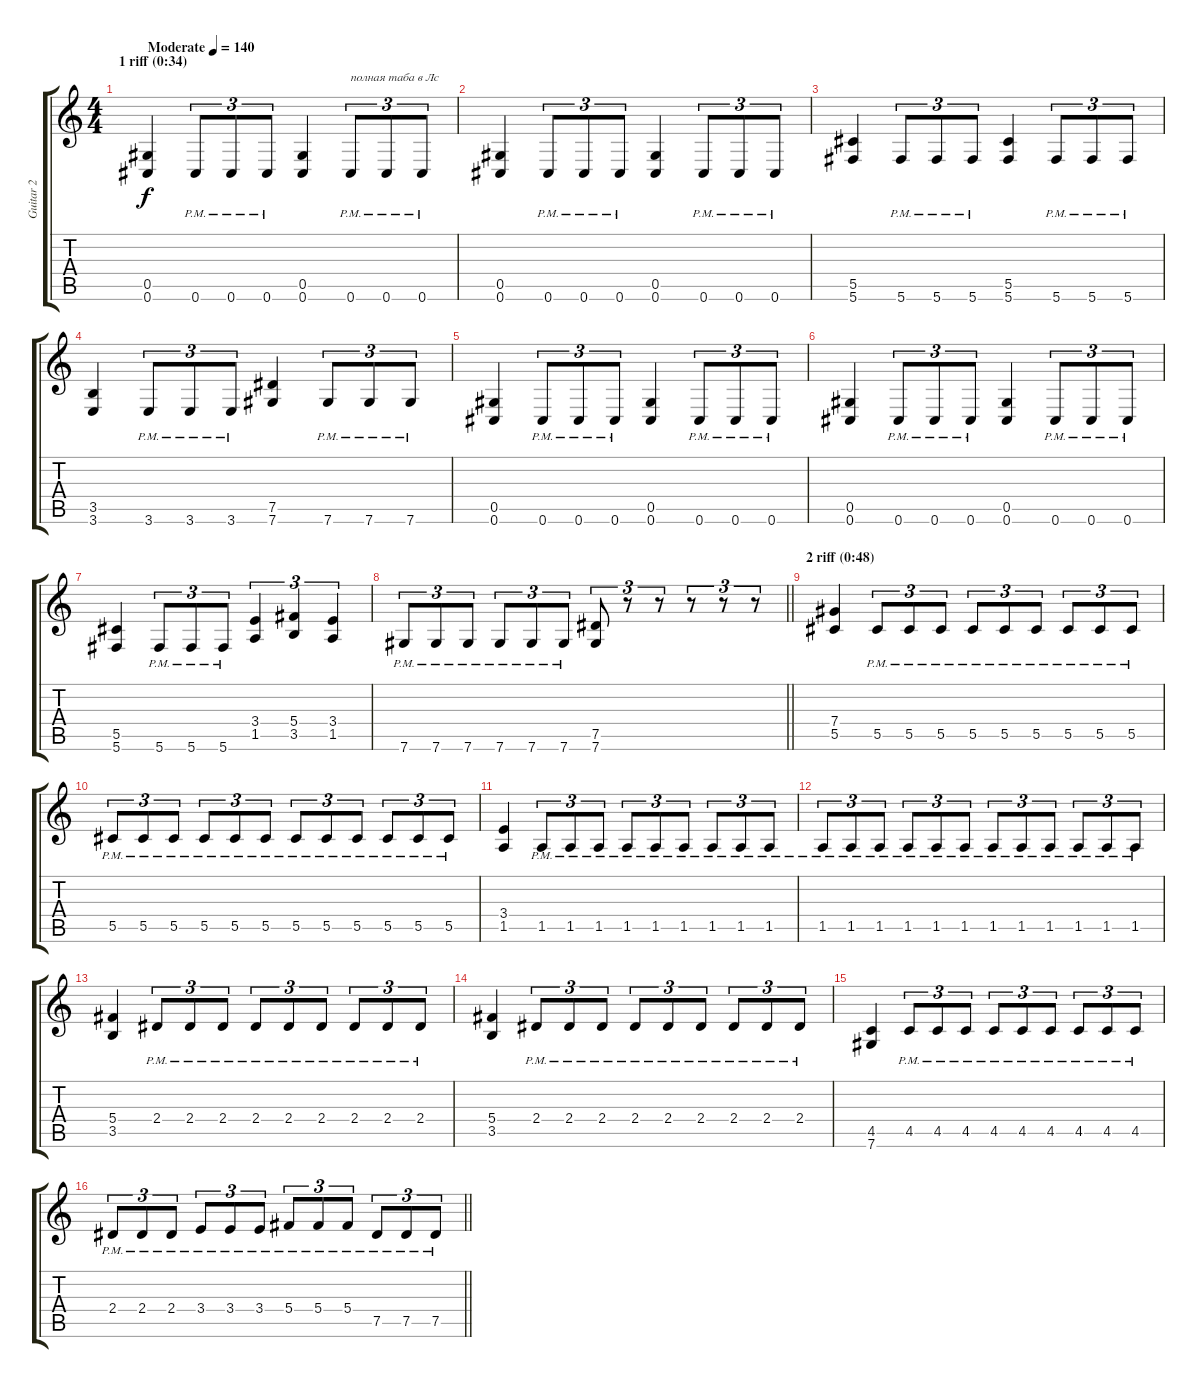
\track ("Guitar 2" "Guitar 2") {instrument distortionguitar}
\staff {score tabs}
\tuning (Eb4 Bb3 Gb3 Db3 Ab2 Db2) {hide}
\ts (4 4)
\section ("" "1 riff (0:34)")
\tempo (140 "Moderate")
\clef g2
\ks c
(0.5 0.6).4{dy f instrument distortionguitar} 0.6{pm}.8{tu (3 2)} 0.6{pm}.8{tu (3 2)} 0.6{pm}.8{tu (3 2)} (0.5 0.6).4 0.6{pm}.8{tu (3 2) txt "полная таба в Лс"} 0.6{pm}.8{tu (3 2)} 0.6{pm}.8{tu (3 2)} |
(0.5 0.6).4 0.6{pm}.8{tu (3 2)} 0.6{pm}.8{tu (3 2)} 0.6{pm}.8{tu (3 2)} (0.5 0.6).4 0.6{pm}.8{tu (3 2)} 0.6{pm}.8{tu (3 2)} 0.6{pm}.8{tu (3 2)} |
(5.5 5.6).4 5.6{pm}.8{tu (3 2)} 5.6{pm}.8{tu (3 2)} 5.6{pm}.8{tu (3 2)} (5.5 5.6).4 5.6{pm}.8{tu (3 2)} 5.6{pm}.8{tu (3 2)} 5.6{pm}.8{tu (3 2)} |
(3.5 3.6).4 3.6{pm}.8{tu (3 2)} 3.6{pm}.8{tu (3 2)} 3.6{pm}.8{tu (3 2)} (7.5 7.6).4 7.6{pm}.8{tu (3 2)} 7.6{pm}.8{tu (3 2)} 7.6{pm}.8{tu (3 2)} |
(0.5 0.6).4 0.6{pm}.8{tu (3 2)} 0.6{pm}.8{tu (3 2)} 0.6{pm}.8{tu (3 2)} (0.5 0.6).4 0.6{pm}.8{tu (3 2)} 0.6{pm}.8{tu (3 2)} 0.6{pm}.8{tu (3 2)} |
(0.5 0.6).4 0.6{pm}.8{tu (3 2)} 0.6{pm}.8{tu (3 2)} 0.6{pm}.8{tu (3 2)} (0.5 0.6).4 0.6{pm}.8{tu (3 2)} 0.6{pm}.8{tu (3 2)} 0.6{pm}.8{tu (3 2)} |
(5.5 5.6).4 5.6{pm}.8{tu (3 2)} 5.6{pm}.8{tu (3 2)} 5.6{pm}.8{tu (3 2)} (3.4 1.5).4{tu (3 2)} (5.4 3.5).4{tu (3 2)} (3.4 1.5).4{tu (3 2)} |
\barLineRight lightlight
7.6{pm}.8{tu (3 2)} 7.6{pm}.8{tu (3 2)} 7.6{pm}.8{tu (3 2)} 7.6{pm}.8{tu (3 2)} 7.6{pm}.8{tu (3 2)} 7.6{pm}.8{tu (3 2)} (7.5 7.6).8{tu (3 2)} r.8{tu (3 2)} r.8{tu (3 2)} r.8{tu (3 2)} r.8{tu (3 2)} r.8{tu (3 2)} |
\section ("" "2 riff (0:48)")
(7.4 5.5).4 5.5{pm}.8{tu (3 2)} 5.5{pm}.8{tu (3 2)} 5.5{pm}.8{tu (3 2)} 5.5{pm}.8{tu (3 2)} 5.5{pm}.8{tu (3 2)} 5.5{pm}.8{tu (3 2)} 5.5{pm}.8{tu (3 2)} 5.5{pm}.8{tu (3 2)} 5.5{pm}.8{tu (3 2)} |
5.5{pm}.8{tu (3 2)} 5.5{pm}.8{tu (3 2)} 5.5{pm}.8{tu (3 2)} 5.5{pm}.8{tu (3 2)} 5.5{pm}.8{tu (3 2)} 5.5{pm}.8{tu (3 2)} 5.5{pm}.8{tu (3 2)} 5.5{pm}.8{tu (3 2)} 5.5{pm}.8{tu (3 2)} 5.5{pm}.8{tu (3 2)} 5.5{pm}.8{tu (3 2)} 5.5{pm}.8{tu (3 2)} |
(3.4 1.5).4 1.5{pm}.8{tu (3 2)} 1.5{pm}.8{tu (3 2)} 1.5{pm}.8{tu (3 2)} 1.5{pm}.8{tu (3 2)} 1.5{pm}.8{tu (3 2)} 1.5{pm}.8{tu (3 2)} 1.5{pm}.8{tu (3 2)} 1.5{pm}.8{tu (3 2)} 1.5{pm}.8{tu (3 2)} |
1.5{pm}.8{tu (3 2)} 1.5{pm}.8{tu (3 2)} 1.5{pm}.8{tu (3 2)} 1.5{pm}.8{tu (3 2)} 1.5{pm}.8{tu (3 2)} 1.5{pm}.8{tu (3 2)} 1.5{pm}.8{tu (3 2)} 1.5{pm}.8{tu (3 2)} 1.5{pm}.8{tu (3 2)} 1.5{pm}.8{tu (3 2)} 1.5{pm}.8{tu (3 2)} 1.5{pm}.8{tu (3 2)} |
(5.4 3.5).4 2.4{pm}.8{tu (3 2)} 2.4{pm}.8{tu (3 2)} 2.4{pm}.8{tu (3 2)} 2.4{pm}.8{tu (3 2)} 2.4{pm}.8{tu (3 2)} 2.4{pm}.8{tu (3 2)} 2.4{pm}.8{tu (3 2)} 2.4{pm}.8{tu (3 2)} 2.4{pm}.8{tu (3 2)} |
(5.4 3.5).4 2.4{pm}.8{tu (3 2)} 2.4{pm}.8{tu (3 2)} 2.4{pm}.8{tu (3 2)} 2.4{pm}.8{tu (3 2)} 2.4{pm}.8{tu (3 2)} 2.4{pm}.8{tu (3 2)} 2.4{pm}.8{tu (3 2)} 2.4{pm}.8{tu (3 2)} 2.4{pm}.8{tu (3 2)} |
(4.5 7.6).4 4.5{pm}.8{tu (3 2)} 4.5{pm}.8{tu (3 2)} 4.5{pm}.8{tu (3 2)} 4.5{pm}.8{tu (3 2)} 4.5{pm}.8{tu (3 2)} 4.5{pm}.8{tu (3 2)} 4.5{pm}.8{tu (3 2)} 4.5{pm}.8{tu (3 2)} 4.5{pm}.8{tu (3 2)} |
\barLineRight lightlight
2.4{pm}.8{tu (3 2)} 2.4{pm}.8{tu (3 2)} 2.4{pm}.8{tu (3 2)} 3.4{pm}.8{tu (3 2)} 3.4{pm}.8{tu (3 2)} 3.4{pm}.8{tu (3 2)} 5.4{pm}.8{tu (3 2)} 5.4{pm}.8{tu (3 2)} 5.4{pm}.8{tu (3 2)} 7.5{pm}.8{tu (3 2)} 7.5{pm}.8{tu (3 2)} 7.5{pm}.8{tu (3 2)}
